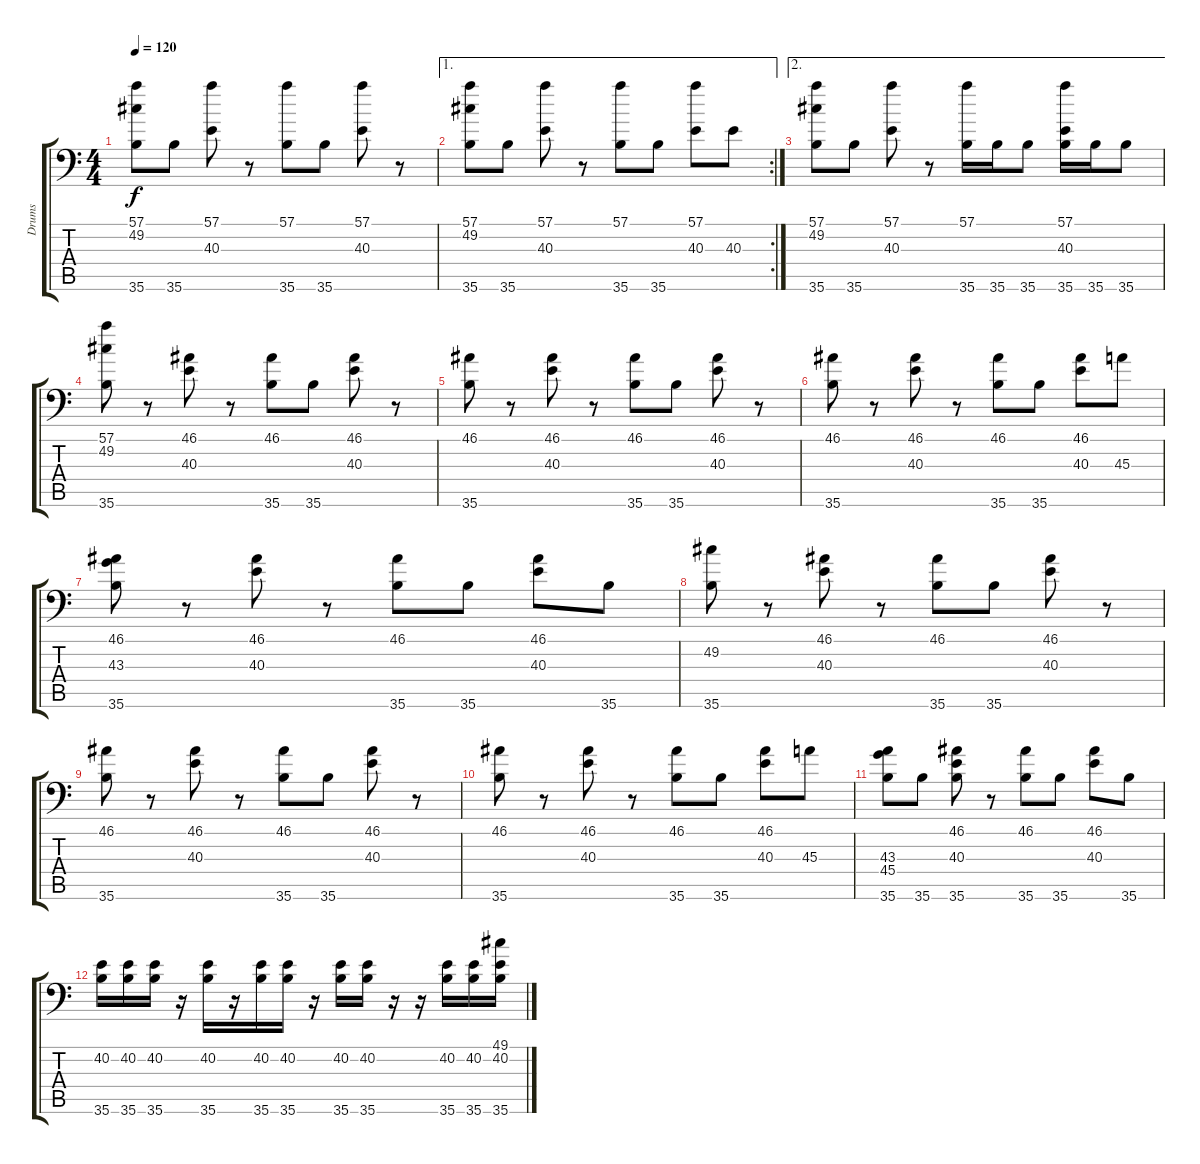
\track ("Drums" "Drums") {instrument acousticgrandpiano}
\staff {score tabs}
\tuning (C-1 C-1 C-1 C-1 C-1 C-1) {hide}
\ts (4 4)
\tempo 120
\clef f4
\ks c
(57.1 49.2 35.6).8{dy f} 35.6.8 (57.1 40.3).8 r.8 (57.1 35.6).8 35.6.8 (57.1 40.3).8 r.8 |
\ae 1
\rc 2
(57.1 49.2 35.6).8 35.6.8 (57.1 40.3).8 r.8 (57.1 35.6).8 35.6.8 (57.1 40.3).8 40.3.8 |
\ae 2
(57.1 49.2 35.6).8 35.6.8 (57.1 40.3).8 r.8 (57.1 35.6).16 35.6.16 35.6.8 (57.1 40.3 35.6).16 35.6.16 35.6.8 |
(57.1 49.2 35.6).8 r.8 (46.1 40.3).8 r.8 (46.1 35.6).8 35.6.8 (46.1 40.3).8 r.8 |
(46.1 35.6).8 r.8 (46.1 40.3).8 r.8 (46.1 35.6).8 35.6.8 (46.1 40.3).8 r.8 |
(46.1 35.6).8 r.8 (46.1 40.3).8 r.8 (46.1 35.6).8 35.6.8 (46.1 40.3).8 45.3.8 |
(46.1 43.3 35.6).8 r.8 (46.1 40.3).8 r.8 (46.1 35.6).8 35.6.8 (46.1 40.3).8 35.6.8 |
(49.2 35.6).8 r.8 (46.1 40.3).8 r.8 (46.1 35.6).8 35.6.8 (46.1 40.3).8 r.8 |
(46.1 35.6).8 r.8 (46.1 40.3).8 r.8 (46.1 35.6).8 35.6.8 (46.1 40.3).8 r.8 |
(46.1 35.6).8 r.8 (46.1 40.3).8 r.8 (46.1 35.6).8 35.6.8 (46.1 40.3).8 45.3.8 |
(43.3 45.4 35.6).8 35.6.8 (46.1 40.3 35.6).8 r.8 (46.1 35.6).8 35.6.8 (46.1 40.3).8 35.6.8 |
(40.2 35.6).16 (40.2 35.6).16 (40.2 35.6).16 r.16 (40.2 35.6).16 r.16 (40.2 35.6).16 (40.2 35.6).16 r.16 (40.2 35.6).16 (40.2 35.6).16 r.16 r.16 (40.2 35.6).16 (40.2 35.6).16 (49.1 40.2 35.6).16
